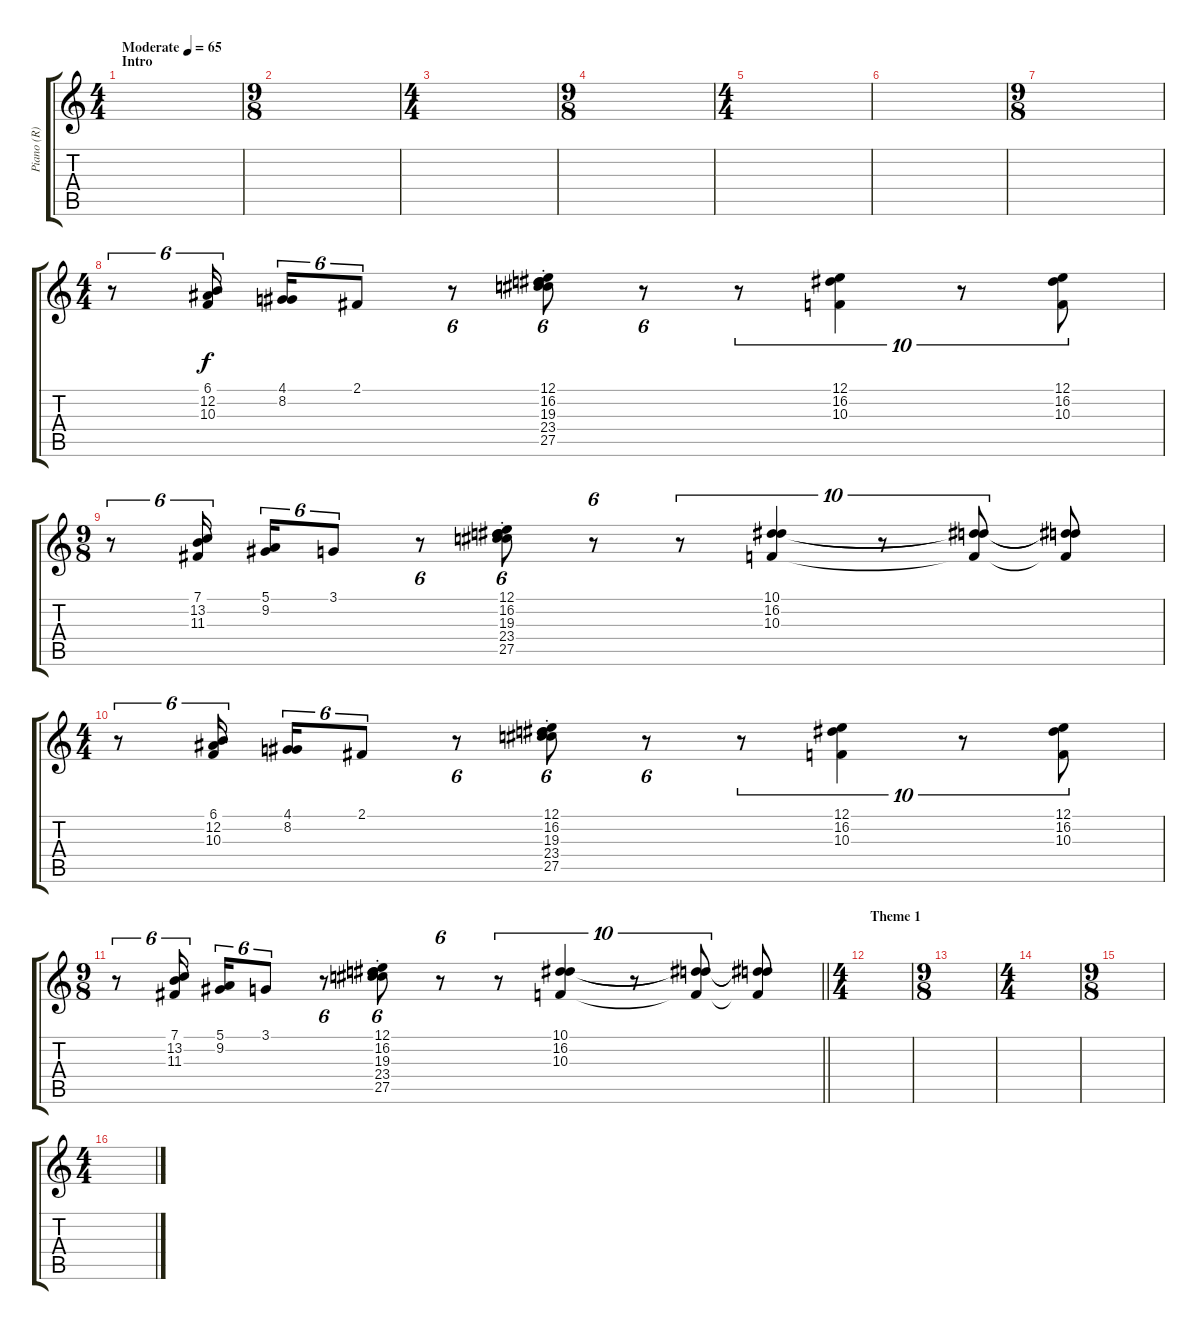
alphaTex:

\track ("Piano (R)" "Piano (R)") {instrument acousticgrandpiano}
\staff {score tabs}
\tuning (E4 B3 G3 D3 A2 E2) {hide}
\ts (4 4)
\section ("" "Intro")
\tempo (65 "Moderate")
\clef g2
\ks c
|
\ts (9 8)
|
\ts (4 4)
|
\ts (9 8)
|
\ts (4 4)
|
|
\ts (9 8)
|
\ts (4 4)
r.8{tu (6 4)} (6.1 12.2 10.3).16{tu (6 4) beam splitsecondary} (4.1 8.2).16{tu (6 4)} 2.1.8{tu (6 4)} r.8{tu (6 4)} (12.1{st} 16.2{st} 19.3{st} 23.4{st} 27.5{st}).8{tu (6 4)} r.8{tu (6 4)} r.8{tu (10 8)} (12.1 16.2 10.3).4{tu (10 8)} r.8{tu (10 8)} (12.1 16.2 10.3).8{tu (10 8)} |
\ts (9 8)
r.8{tu (6 4)} (7.1 13.2 11.3).16{tu (6 4) beam splitsecondary} (5.1 9.2).16{tu (6 4)} 3.1.8{tu (6 4)} r.8{tu (6 4)} (12.1{st} 16.2{st} 19.3{st} 23.4{st} 27.5{st}).8{tu (6 4)} r.8{tu (6 4)} r.8{tu (10 8)} (10.1 16.2 10.3).4{tu (10 8)} r.8{tu (10 8)} (10.1{t} 16.2{t} 10.3{t}).8{tu (10 8)} (10.1{t} 16.2{t} 10.3{t}).8 |
\ts (4 4)
r.8{tu (6 4)} (6.1 12.2 10.3).16{tu (6 4) beam splitsecondary} (4.1 8.2).16{tu (6 4)} 2.1.8{tu (6 4)} r.8{tu (6 4)} (12.1{st} 16.2{st} 19.3{st} 23.4{st} 27.5{st}).8{tu (6 4)} r.8{tu (6 4)} r.8{tu (10 8)} (12.1 16.2 10.3).4{tu (10 8)} r.8{tu (10 8)} (12.1 16.2 10.3).8{tu (10 8)} |
\ts (9 8)
\barLineRight lightlight
r.8{tu (6 4)} (7.1 13.2 11.3).16{tu (6 4) beam splitsecondary} (5.1 9.2).16{tu (6 4)} 3.1.8{tu (6 4)} r.8{tu (6 4)} (12.1{st} 16.2{st} 19.3{st} 23.4{st} 27.5{st}).8{tu (6 4)} r.8{tu (6 4)} r.8{tu (10 8)} (10.1 16.2 10.3).4{tu (10 8)} r.8{tu (10 8)} (10.1{t} 16.2{t} 10.3{t}).8{tu (10 8)} (10.1{t} 16.2{t} 10.3{t}).8 |
\ts (4 4)
\section ("" "Theme 1")
|
\ts (9 8)
|
\ts (4 4)
|
\ts (9 8)
|
\ts (4 4)
